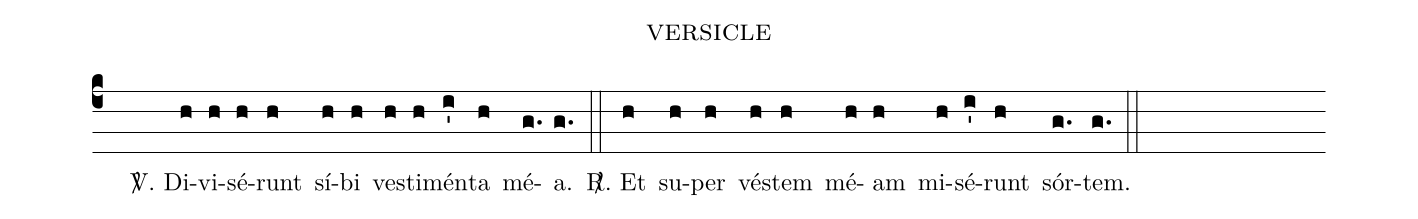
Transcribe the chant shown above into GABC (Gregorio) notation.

name: versicle;
%%
(c4)()() <v>\Vbar</v>. D{i}(h)vi(h)sé(h)runt(h) sí(h)bi(h) ve(h)sti(h)mén(i')ta(h) mé(g.)a.(g.) (::)
<v>\Rbar</v>. Et(h) su(h)per(h) vé(h)stem(h) mé(h)am(h) mi(h)sé(i')runt(h) sór(g.)tem.(g.) (::)
